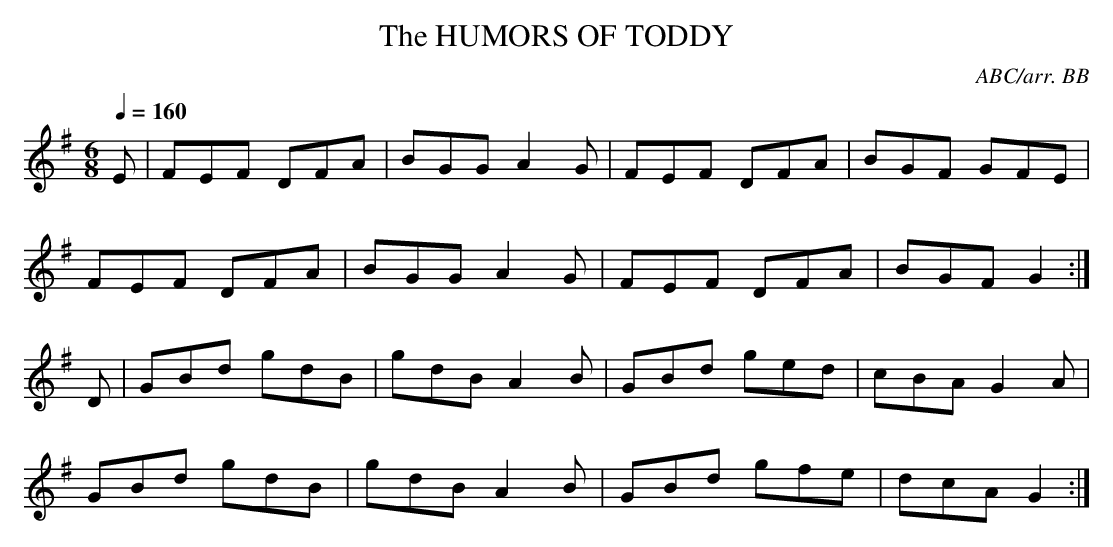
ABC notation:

X:1
T:HUMORS OF TODDY, The
C:ABC/arr. BB
it to the usual 16/16.
Q:1/4=160
M:6/8
L:1/8
K:G
E|FEF DFA|BGG A2G|FEF DFA|BGF GFE|
FEF DFA|BGG A2G|FEF DFA|BGF G2 :|
D|GBd gdB|gdB A2B|GBd ged|cBA G2A|
GBd gdB|gdB A2B|GBd gfe|dcA G2 :|
